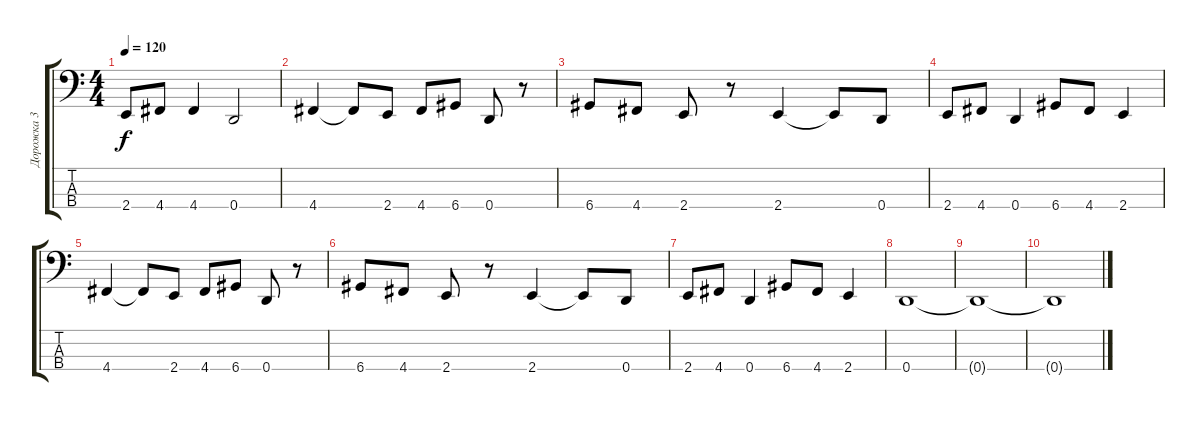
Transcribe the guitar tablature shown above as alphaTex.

\track ("Дорожка 3" "Дорожка 3") {instrument electricbassfinger}
\staff {score tabs}
\tuning (G2 D2 A1 D1) {hide}
\ts (4 4)
\tempo 120
\clef f4
\ks c
2.4.8{dy f} 4.4.8 4.4.4 0.4.2 |
4.4.4 4.4{t}.8 2.4.8 4.4.8 6.4.8 0.4.8 r.8 |
6.4.8 4.4.8 2.4.8 r.8 2.4.4 2.4{t}.8 0.4.8 |
2.4.8 4.4.8 0.4.4 6.4.8 4.4.8 2.4.4 |
4.4.4 4.4{t}.8 2.4.8 4.4.8 6.4.8 0.4.8 r.8 |
6.4.8 4.4.8 2.4.8 r.8 2.4.4 2.4{t}.8 0.4.8 |
2.4.8 4.4.8 0.4.4 6.4.8 4.4.8 2.4.4 |
0.4.1 |
0.4{t}.1 |
0.4{t}.1
